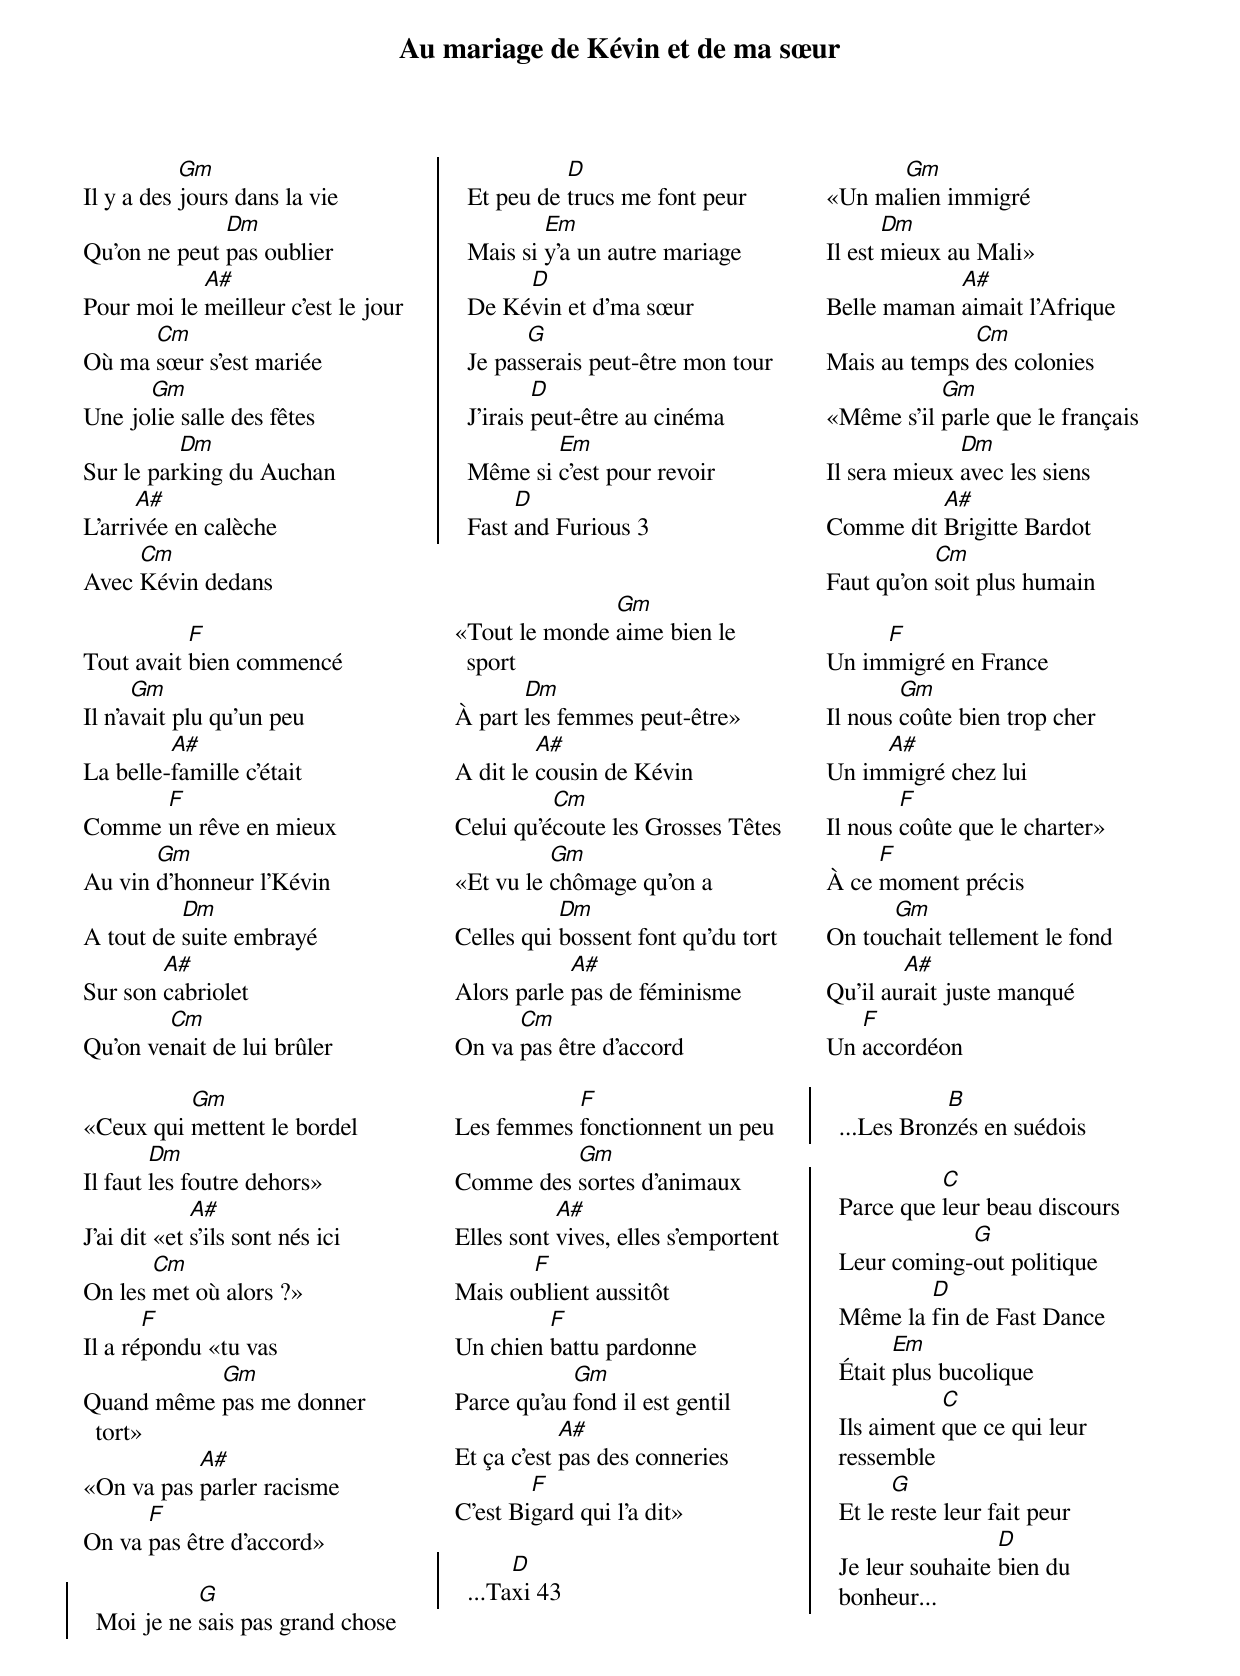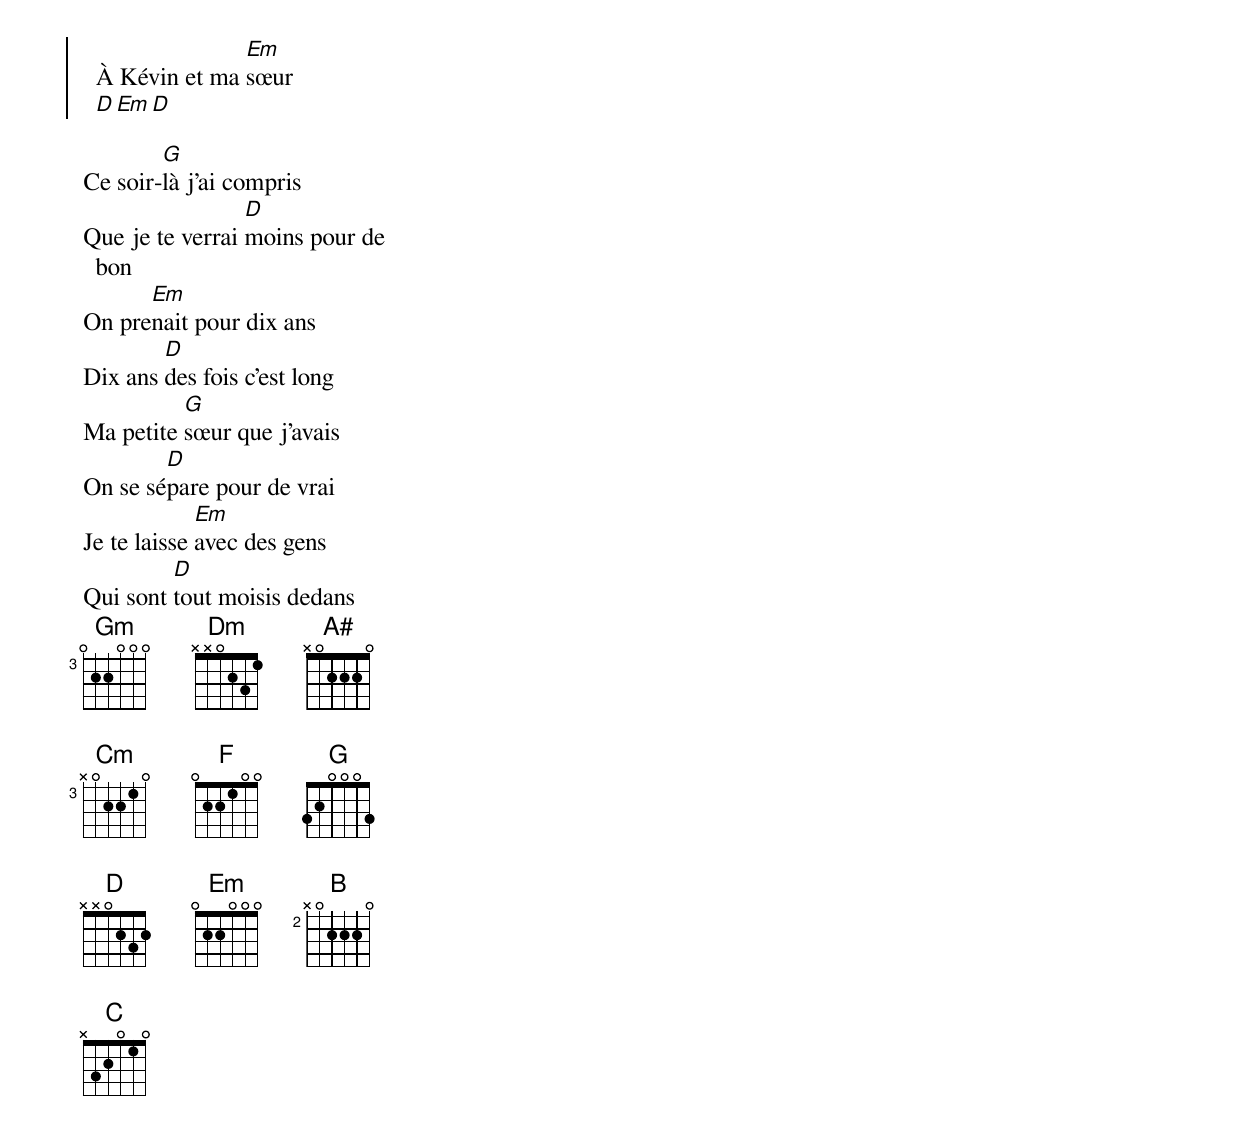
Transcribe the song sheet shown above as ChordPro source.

{title: Au mariage de Kévin et de ma sœur}
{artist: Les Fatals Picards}
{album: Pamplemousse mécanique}
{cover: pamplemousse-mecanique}
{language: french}
{columns: 3}
{define: Gm base-fret 3 frets 0 2 2 0 0 0}
{define: Dm frets X X 0 2 3 1}
{define: A# base-fret 1 frets X 0 2 2 2 0}
{define: Cm base-fret 3 frets X 0 2 2 1 0}
{define: F base-fret 1 frets 0 2 2 1 0 0}
{define: G frets 3 2 0 0 0 3}
{define: D frets X X 0 2 3 2}
{define: Em frets 0 2 2 0 0 0}
{define: B base-fret 2 frets X 0 2 2 2 0}
{define: C frets X 3 2 0 1 0}
{define: Gm frets 0 2 3 1}
{define: Dm frets 2 2 1 0}
{define: A# base-fret 1 frets 2 1 0 0}
{define: Cm frets 0 3 3 3}
{define: F frets 2 0 1 0}
{define: G frets 0 2 3 2}
{define: D frets 2 2 2 0}
{define: Em frets 0 4 3 2}
{define: B base-fret 2 frets 2 1 0 0}
{define: C frets 0 0 0 3}

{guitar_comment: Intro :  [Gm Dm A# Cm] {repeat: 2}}


Il y a des [Gm]jours dans la vie
Qu'on ne peut [Dm]pas oublier
Pour moi le [A#]meilleur c'est le jour
Où ma [Cm]sœur s'est mariée
Une jo[Gm]lie salle des fêtes
Sur le par[Dm]king du Auchan
L'arri[A#]vée en calèche
Avec [Cm]Kévin dedans

Tout avait [F]bien commencé
Il n'a[Gm]vait plu qu'un peu
La belle-[A#]famille c'était
Comme [F]un rêve en mieux
Au vin [Gm]d'honneur l'Kévin
A tout de [Dm]suite embrayé
Sur son [A#]cabriolet
Qu'on ve[Cm]nait de lui brûler

«Ceux qui [Gm]mettent le bordel
Il faut [Dm]les foutre dehors»
J'ai dit «et [A#]s'ils sont nés ici
On les [Cm]met où alors ?»
Il a ré[F]pondu «tu vas
Quand même [Gm]pas me donner tort»
«On va pas [A#]parler racisme
On va [F]pas être d'accord»

{start_of_chorus}
  Moi je ne [G]sais pas grand chose
  Et peu de [D]trucs me font peur
  Mais si [Em]y'a un autre mariage
  De Ké[D]vin et d'ma sœur
  Je pas[G]serais peut-être mon tour
  J'irais [D]peut-être au cinéma
  Même si [Em]c'est pour revoir
  Fast [D]and Furious 3
{end_of_chorus}


«Tout le monde [Gm]aime bien le sport
À part [Dm]les femmes peut-être»
A dit le [A#]cousin de Kévin
Celui qu'é[Cm]coute les Grosses Têtes
«Et vu le [Gm]chômage qu'on a
Celles qui [Dm]bossent font qu'du tort
Alors parle [A#]pas de féminisme
On va [Cm]pas être d'accord

Les femmes [F]fonctionnent un peu
Comme des [Gm]sortes d'animaux
Elles sont [A#]vives, elles s'emportent
Mais ou[F]blient aussitôt
Un chien [F]battu pardonne
Parce qu'au [Gm]fond il est gentil
Et ça c'est [A#]pas des conneries
C'est Bi[F]gard qui l'a dit»

{start_of_chorus}
  ...Ta[D]xi 43
{end_of_chorus}


«Un ma[Gm]lien immigré
Il est [Dm]mieux au Mali»
Belle maman [A#]aimait l'Afrique
Mais au temps [Cm]des colonies
«Même s'il [Gm]parle que le français
Il sera mieux [Dm]avec les siens
Comme dit [A#]Brigitte Bardot
Faut qu'on [Cm]soit plus humain

Un im[F]migré en France
Il nous [Gm]coûte bien trop cher
Un im[A#]migré chez lui
Il nous [F]coûte que le charter»
À ce [F]moment précis
On tou[Gm]chait tellement le fond
Qu'il au[A#]rait juste manqué
Un [F]accordéon

{start_of_chorus}
  ...Les Bron[B]zés en suédois
{end_of_chorus}

{start_of_chorus}
  Parce que [C]leur beau discours
  Leur coming-[G]out politique
  Même la [D]fin de Fast Dance
  Était [Em]plus bucolique
  Ils aiment [C]que ce qui leur ressemble
  Et le [G]reste leur fait peur
  Je leur souhaite [D]bien du bonheur...
  À Kévin et ma [Em]sœur
  [D Em D]
{end_of_chorus}

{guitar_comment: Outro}
Ce soir-[G]là j'ai compris
Que je te verrai [D]moins pour de bon
On pre[Em]nait pour dix ans
Dix ans [D]des fois c'est long
Ma petite [G]sœur que j'avais
On se sé[D]pare pour de vrai
Je te laisse [Em]avec des gens
Qui sont [D]tout moisis dedans
